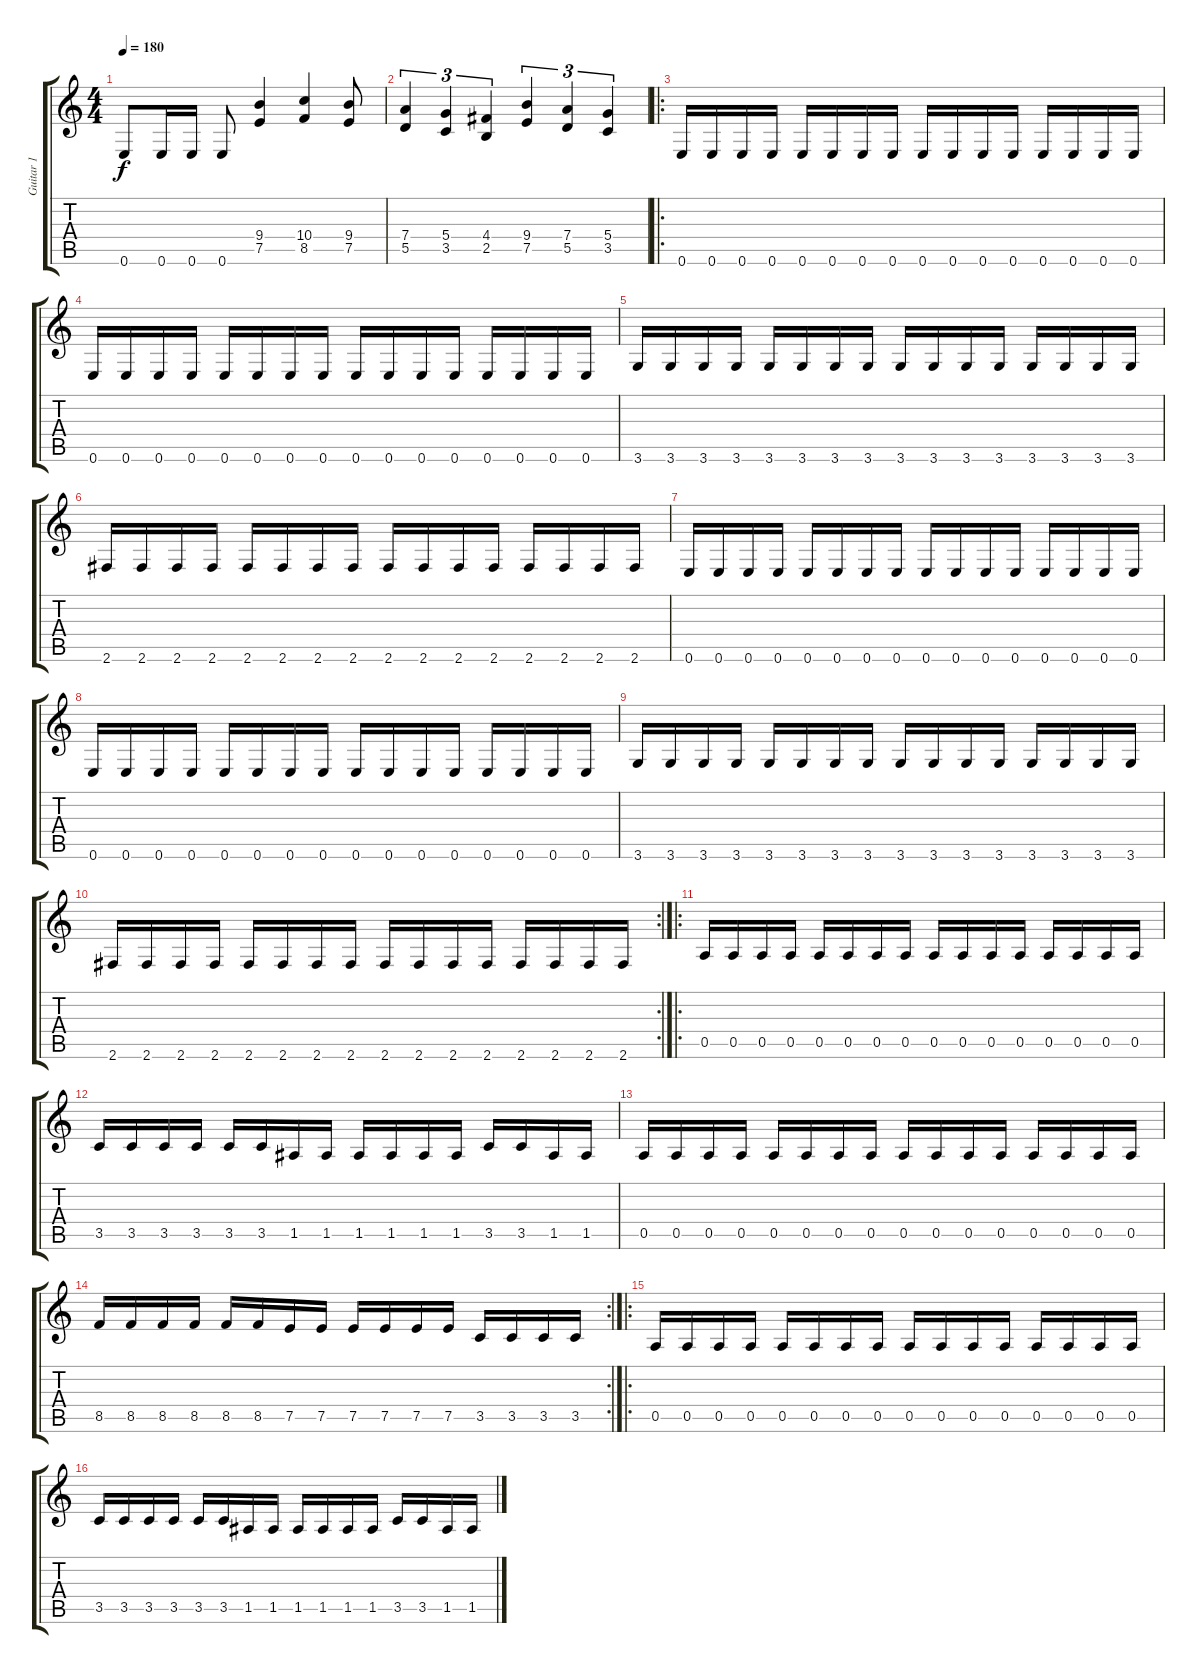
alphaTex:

\track ("Guitar 1" "Guitar 1") {instrument distortionguitar}
\staff {score tabs}
\tuning (E4 B3 G3 D3 A2 E2) {hide}
\ts (4 4)
\tempo 180
\clef g2
\ks c
0.6.8{dy f} 0.6.16 0.6.16 0.6.8 (9.4 7.5).4 (10.4 8.5).4 (9.4 7.5).8 |
(7.4 5.5).4{tu (3 2)} (5.4 3.5).4{tu (3 2)} (4.4 2.5).4{tu (3 2)} (9.4 7.5).4{tu (3 2)} (7.4 5.5).4{tu (3 2)} (5.4 3.5).4{tu (3 2)} |
\ro
0.6.16 0.6.16 0.6.16 0.6.16 0.6.16 0.6.16 0.6.16 0.6.16 0.6.16 0.6.16 0.6.16 0.6.16 0.6.16 0.6.16 0.6.16 0.6.16 |
0.6.16 0.6.16 0.6.16 0.6.16 0.6.16 0.6.16 0.6.16 0.6.16 0.6.16 0.6.16 0.6.16 0.6.16 0.6.16 0.6.16 0.6.16 0.6.16 |
3.6.16 3.6.16 3.6.16 3.6.16 3.6.16 3.6.16 3.6.16 3.6.16 3.6.16 3.6.16 3.6.16 3.6.16 3.6.16 3.6.16 3.6.16 3.6.16 |
2.6.16 2.6.16 2.6.16 2.6.16 2.6.16 2.6.16 2.6.16 2.6.16 2.6.16 2.6.16 2.6.16 2.6.16 2.6.16 2.6.16 2.6.16 2.6.16 |
0.6.16 0.6.16 0.6.16 0.6.16 0.6.16 0.6.16 0.6.16 0.6.16 0.6.16 0.6.16 0.6.16 0.6.16 0.6.16 0.6.16 0.6.16 0.6.16 |
0.6.16 0.6.16 0.6.16 0.6.16 0.6.16 0.6.16 0.6.16 0.6.16 0.6.16 0.6.16 0.6.16 0.6.16 0.6.16 0.6.16 0.6.16 0.6.16 |
3.6.16 3.6.16 3.6.16 3.6.16 3.6.16 3.6.16 3.6.16 3.6.16 3.6.16 3.6.16 3.6.16 3.6.16 3.6.16 3.6.16 3.6.16 3.6.16 |
\rc 2
2.6.16 2.6.16 2.6.16 2.6.16 2.6.16 2.6.16 2.6.16 2.6.16 2.6.16 2.6.16 2.6.16 2.6.16 2.6.16 2.6.16 2.6.16 2.6.16 |
\ro
0.5.16 0.5.16 0.5.16 0.5.16 0.5.16 0.5.16 0.5.16 0.5.16 0.5.16 0.5.16 0.5.16 0.5.16 0.5.16 0.5.16 0.5.16 0.5.16 |
3.5.16 3.5.16 3.5.16 3.5.16 3.5.16 3.5.16 1.5.16 1.5.16 1.5.16 1.5.16 1.5.16 1.5.16 3.5.16 3.5.16 1.5.16 1.5.16 |
0.5.16 0.5.16 0.5.16 0.5.16 0.5.16 0.5.16 0.5.16 0.5.16 0.5.16 0.5.16 0.5.16 0.5.16 0.5.16 0.5.16 0.5.16 0.5.16 |
\rc 2
8.5.16 8.5.16 8.5.16 8.5.16 8.5.16 8.5.16 7.5.16 7.5.16 7.5.16 7.5.16 7.5.16 7.5.16 3.5.16 3.5.16 3.5.16 3.5.16 |
\ro
0.5.16 0.5.16 0.5.16 0.5.16 0.5.16 0.5.16 0.5.16 0.5.16 0.5.16 0.5.16 0.5.16 0.5.16 0.5.16 0.5.16 0.5.16 0.5.16 |
3.5.16 3.5.16 3.5.16 3.5.16 3.5.16 3.5.16 1.5.16 1.5.16 1.5.16 1.5.16 1.5.16 1.5.16 3.5.16 3.5.16 1.5.16 1.5.16
